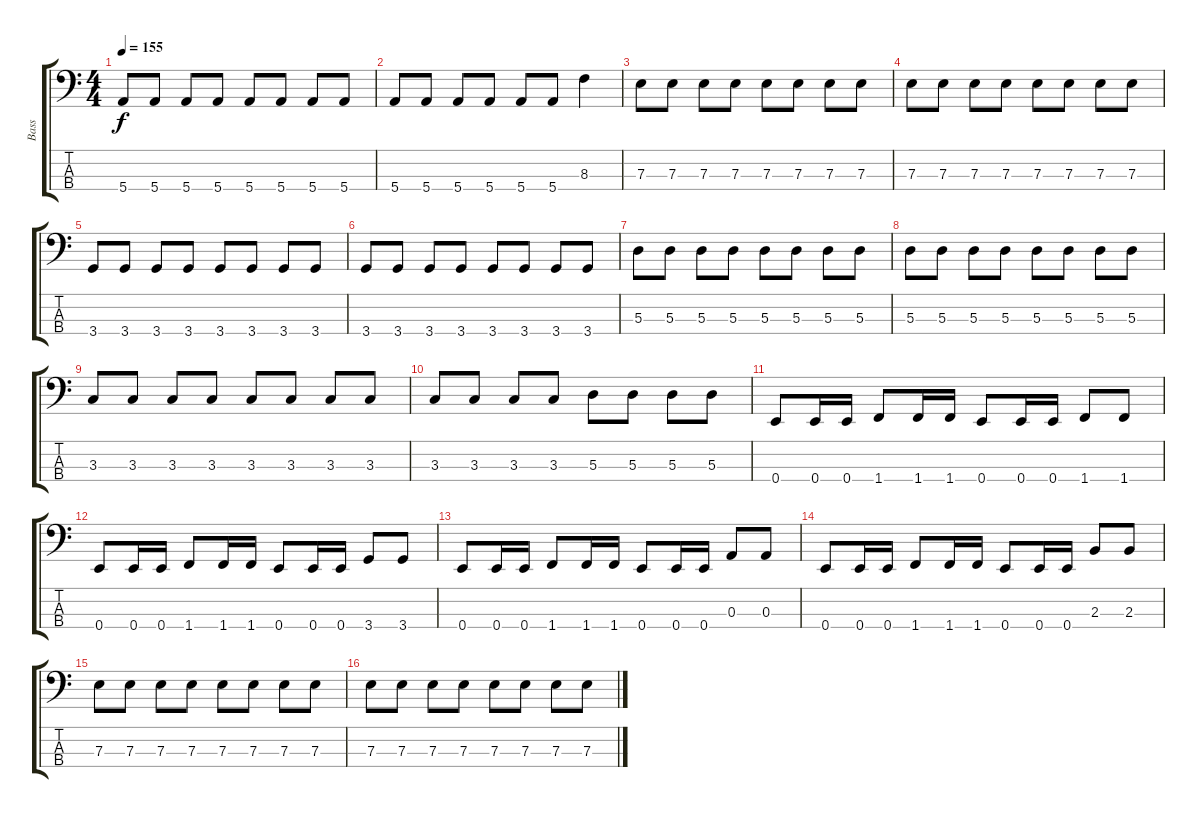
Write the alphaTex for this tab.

\track ("Bass" "Bass") {instrument electricbasspick}
\staff {score tabs}
\tuning (G2 D2 A1 E1) {hide}
\ts (4 4)
\tempo 155
\clef f4
\ks c
5.4.8{dy f} 5.4.8 5.4.8 5.4.8 5.4.8 5.4.8 5.4.8 5.4.8 |
5.4.8 5.4.8 5.4.8 5.4.8 5.4.8 5.4.8 8.3.4 |
7.3.8 7.3.8 7.3.8 7.3.8 7.3.8 7.3.8 7.3.8 7.3.8 |
7.3.8 7.3.8 7.3.8 7.3.8 7.3.8 7.3.8 7.3.8 7.3.8 |
3.4.8 3.4.8 3.4.8 3.4.8 3.4.8 3.4.8 3.4.8 3.4.8 |
3.4.8 3.4.8 3.4.8 3.4.8 3.4.8 3.4.8 3.4.8 3.4.8 |
5.3.8 5.3.8 5.3.8 5.3.8 5.3.8 5.3.8 5.3.8 5.3.8 |
5.3.8 5.3.8 5.3.8 5.3.8 5.3.8 5.3.8 5.3.8 5.3.8 |
3.3.8 3.3.8 3.3.8 3.3.8 3.3.8 3.3.8 3.3.8 3.3.8 |
3.3.8 3.3.8 3.3.8 3.3.8 5.3.8 5.3.8 5.3.8 5.3.8 |
0.4.8 0.4.16 0.4.16 1.4.8 1.4.16 1.4.16 0.4.8 0.4.16 0.4.16 1.4.8 1.4.8 |
0.4.8 0.4.16 0.4.16 1.4.8 1.4.16 1.4.16 0.4.8 0.4.16 0.4.16 3.4.8 3.4.8 |
0.4.8 0.4.16 0.4.16 1.4.8 1.4.16 1.4.16 0.4.8 0.4.16 0.4.16 0.3.8 0.3.8 |
0.4.8 0.4.16 0.4.16 1.4.8 1.4.16 1.4.16 0.4.8 0.4.16 0.4.16 2.3.8 2.3.8 |
7.3.8 7.3.8 7.3.8 7.3.8 7.3.8 7.3.8 7.3.8 7.3.8 |
7.3.8 7.3.8 7.3.8 7.3.8 7.3.8 7.3.8 7.3.8 7.3.8
